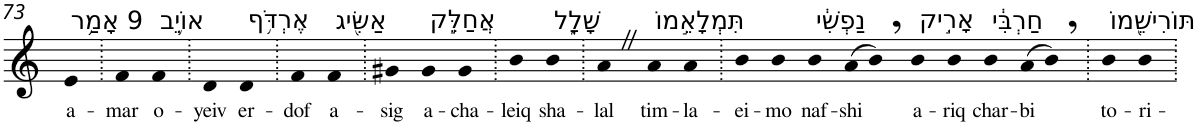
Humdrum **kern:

**kern	**text
*part1	*part1
*staff1	*staff1
*I"Piano	*
*I'Pno	*
!!LO:PB:g=z
*clefG2	*
*k[]	*
=73	=73
!LO:TX:a:t=9 אָמַ֥ר	!
!	!LO:LY:b
4e	a-
=74.	=74.
!	!LO:LY:b
4f	-mar
!LO:TX:a:t=אוֹיֵ֛ב	!
!	!LO:LY:b
4f	o-
=75.	=75.
!	!LO:LY:b
4d	-yeiv
!LO:TX:a:t=אֶרְדֹּ֥ף	!
!	!LO:LY:b
4d	er-
=76.	=76.
!	!LO:LY:b
4f	-dof
!LO:TX:a:t=אַשִּׂ֖יג	!
!	!LO:LY:b
4f	a-
=77.	=77.
!	!LO:LY:b
4g#X	-sig
!LO:TX:a:t=אֲחַלֵּ֣ק	!
!	!LO:LY:b
4g#	a-
!	!LO:LY:b
4g#	-cha-
=78.	=78.
!	!LO:LY:b
4b	-leiq
!LO:TX:a:t=שָׁלָ֑ל	!
!	!LO:LY:b
4b	sha-
=79.	=79.
!	!LO:LY:b
4aZ	-lal
!LO:TX:a:t=תִּמְלָאֵ֣מוֹ	!
!	!LO:LY:b
4a	tim-
!	!LO:LY:b
4a	-la-
=80.	=80.
!	!LO:LY:b
4b	-ei-
!	!LO:LY:b
4b	-mo
!LO:TX:a:t=נַפְשִׁ֔י	!
!	!LO:LY:b
4b	naf-
!	!LO:LY:b
(>8a	-shi
8b,)	.
!LO:TX:a:t=אָרִ֣יק	!
!	!LO:LY:b
4b	a-
!	!LO:LY:b
4b	-riq
!LO:TX:a:t=חַרְבִּ֔י	!
!	!LO:LY:b
4b	char-
!	!LO:LY:b
(>8a	-bi
8b,)	.
=81.	=81.
!LO:TX:a:t=תּוֹרִישֵׁ֖מוֹ	!
!	!LO:LY:b
4b	to-
!	!LO:LY:b
4b	-ri-
=.	=.
*-	*-
